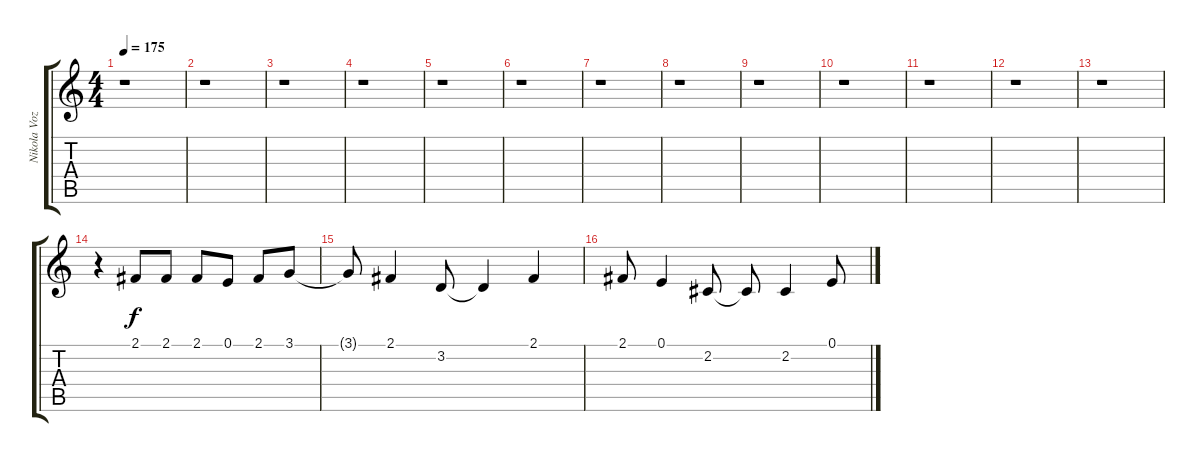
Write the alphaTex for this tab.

\track ("Nikola Voz" "Nikola Voz") {instrument lead8bassandlead}
\staff {score tabs}
\tuning (E4 B3 G3 D3 A2 E2) {hide}
\ts (4 4)
\tempo 175
\clef g2
\ks c
r.1{dy f} |
r.1 |
r.1 |
r.1 |
r.1 |
r.1 |
r.1 |
r.1 |
r.1 |
r.1 |
r.1 |
r.1 |
r.1 |
r.4 2.1.8 2.1.8 2.1.8 0.1.8 2.1.8 3.1.8 |
3.1{t}.8 2.1.4 3.2.8 3.2{t}.4 2.1.4 |
2.1.8 0.1.4 2.2.8 2.2{t}.8 2.2.4 0.1.8
